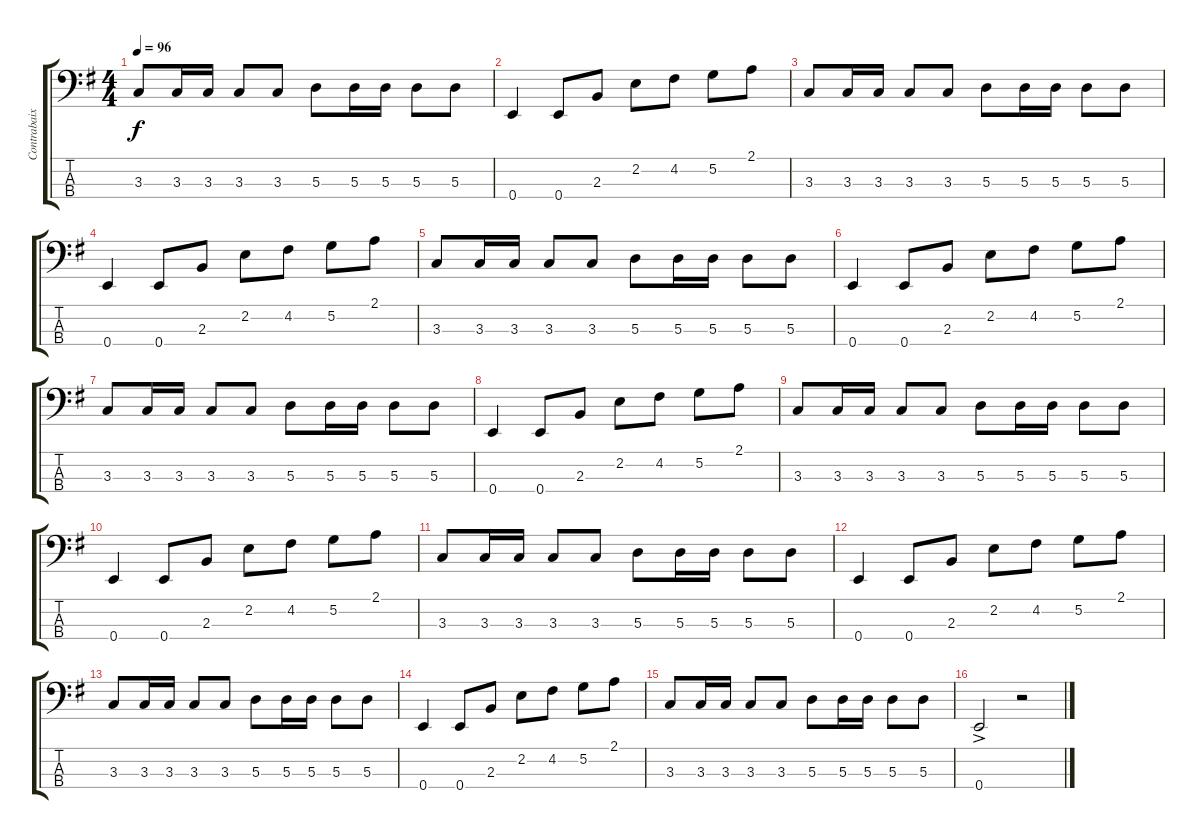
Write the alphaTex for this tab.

\track ("Contrabaixo" "Contrabaix") {instrument electricbassfinger}
\staff {score tabs}
\tuning (G2 D2 A1 E1) {hide}
\ts (4 4)
\tempo 96
\clef f4
\ks eminor
3.3.8{dy f} 3.3.16 3.3.16 3.3.8 3.3.8 5.3.8 5.3.16 5.3.16 5.3.8 5.3.8 |
0.4.4 0.4.8 2.3.8 2.2.8 4.2.8 5.2.8 2.1.8 |
3.3.8 3.3.16 3.3.16 3.3.8 3.3.8 5.3.8 5.3.16 5.3.16 5.3.8 5.3.8 |
0.4.4 0.4.8 2.3.8 2.2.8 4.2.8 5.2.8 2.1.8 |
3.3.8 3.3.16 3.3.16 3.3.8 3.3.8 5.3.8 5.3.16 5.3.16 5.3.8 5.3.8 |
0.4.4 0.4.8 2.3.8 2.2.8 4.2.8 5.2.8 2.1.8 |
3.3.8 3.3.16 3.3.16 3.3.8 3.3.8 5.3.8 5.3.16 5.3.16 5.3.8 5.3.8 |
0.4.4 0.4.8 2.3.8 2.2.8 4.2.8 5.2.8 2.1.8 |
3.3.8 3.3.16 3.3.16 3.3.8 3.3.8 5.3.8 5.3.16 5.3.16 5.3.8 5.3.8 |
0.4.4 0.4.8 2.3.8 2.2.8 4.2.8 5.2.8 2.1.8 |
3.3.8 3.3.16 3.3.16 3.3.8 3.3.8 5.3.8 5.3.16 5.3.16 5.3.8 5.3.8 |
0.4.4 0.4.8 2.3.8 2.2.8 4.2.8 5.2.8 2.1.8 |
3.3.8 3.3.16 3.3.16 3.3.8 3.3.8 5.3.8 5.3.16 5.3.16 5.3.8 5.3.8 |
0.4.4 0.4.8 2.3.8 2.2.8 4.2.8 5.2.8 2.1.8 |
3.3.8 3.3.16 3.3.16 3.3.8 3.3.8 5.3.8 5.3.16 5.3.16 5.3.8 5.3.8 |
0.4{ac}.2 r.2
